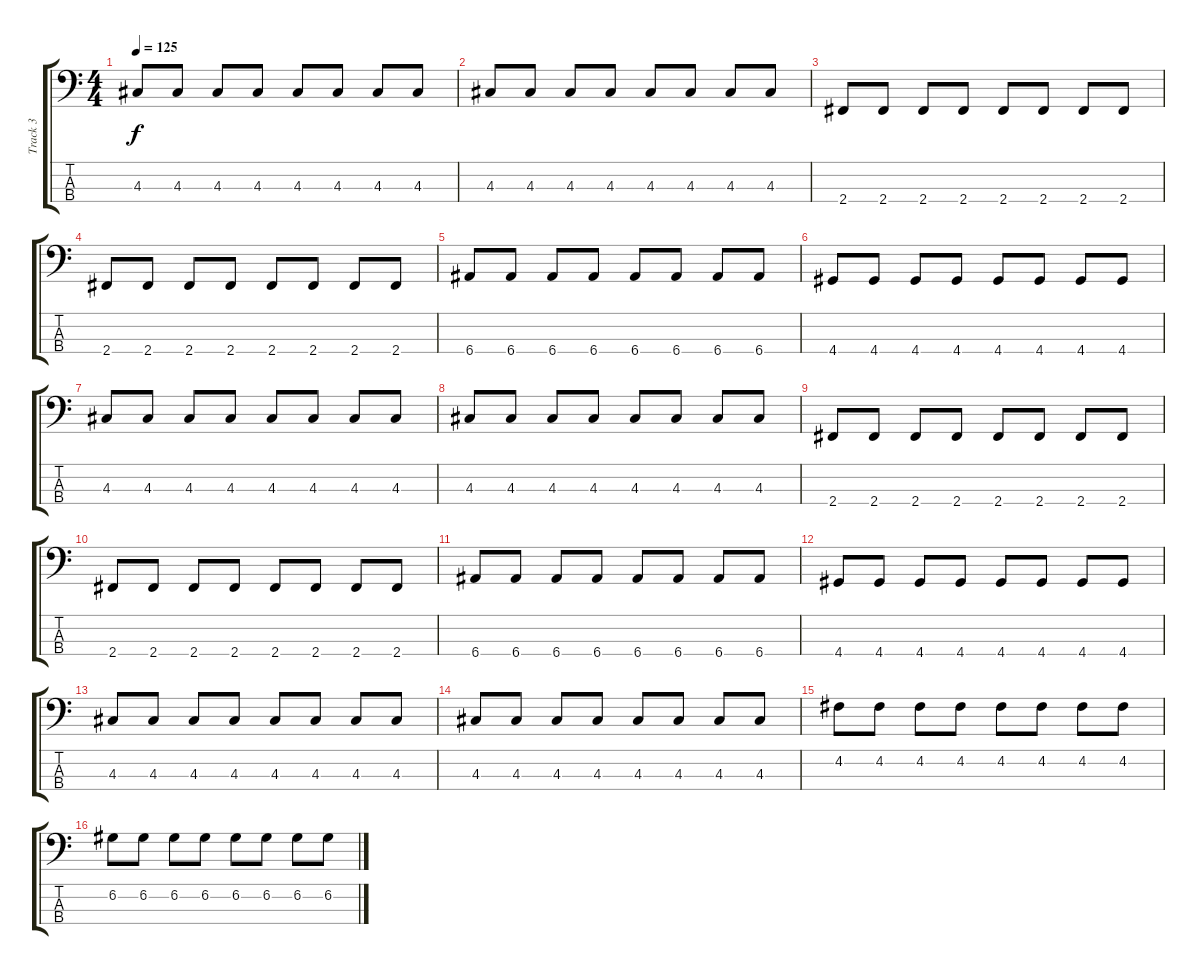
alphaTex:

\track ("Track 3" "Track 3") {instrument electricbassfinger}
\staff {score tabs}
\tuning (G2 D2 A1 E1) {hide}
\ts (4 4)
\tempo 125
\clef f4
\ks c
4.3.8{dy f} 4.3.8 4.3.8 4.3.8 4.3.8 4.3.8 4.3.8 4.3.8 |
4.3.8 4.3.8 4.3.8 4.3.8 4.3.8 4.3.8 4.3.8 4.3.8 |
2.4.8 2.4.8 2.4.8 2.4.8 2.4.8 2.4.8 2.4.8 2.4.8 |
2.4.8 2.4.8 2.4.8 2.4.8 2.4.8 2.4.8 2.4.8 2.4.8 |
6.4.8 6.4.8 6.4.8 6.4.8 6.4.8 6.4.8 6.4.8 6.4.8 |
4.4.8 4.4.8 4.4.8 4.4.8 4.4.8 4.4.8 4.4.8 4.4.8 |
4.3.8 4.3.8 4.3.8 4.3.8 4.3.8 4.3.8 4.3.8 4.3.8 |
4.3.8 4.3.8 4.3.8 4.3.8 4.3.8 4.3.8 4.3.8 4.3.8 |
2.4.8 2.4.8 2.4.8 2.4.8 2.4.8 2.4.8 2.4.8 2.4.8 |
2.4.8 2.4.8 2.4.8 2.4.8 2.4.8 2.4.8 2.4.8 2.4.8 |
6.4.8 6.4.8 6.4.8 6.4.8 6.4.8 6.4.8 6.4.8 6.4.8 |
4.4.8 4.4.8 4.4.8 4.4.8 4.4.8 4.4.8 4.4.8 4.4.8 |
4.3.8 4.3.8 4.3.8 4.3.8 4.3.8 4.3.8 4.3.8 4.3.8 |
4.3.8 4.3.8 4.3.8 4.3.8 4.3.8 4.3.8 4.3.8 4.3.8 |
4.2.8 4.2.8 4.2.8 4.2.8 4.2.8 4.2.8 4.2.8 4.2.8 |
6.2.8 6.2.8 6.2.8 6.2.8 6.2.8 6.2.8 6.2.8 6.2.8
